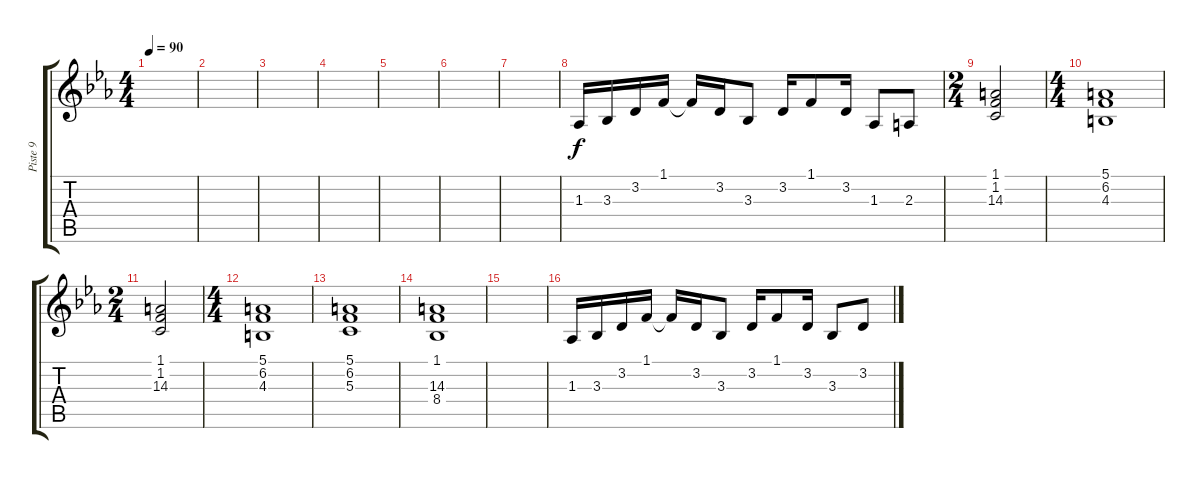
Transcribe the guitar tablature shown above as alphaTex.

\track ("Piste 9" "Piste 9") {instrument brasssection}
\staff {score tabs}
\tuning (E4 B3 G3 D3 A2 E2) {hide}
\ts (4 4)
\tempo 90
\clef g2
\ks eb
|
|
|
|
|
|
|
1.3.16 3.3.16 3.2.16 1.1.16 1.1{t}.16 3.2.16 3.3.8 3.2.16 1.1.8 3.2.16 1.3.8 2.3.8 |
\ts (2 4)
(1.1 1.2 14.3).2 |
\ts (4 4)
(5.1 6.2 4.3).1 |
\ts (2 4)
(1.1 1.2 14.3).2 |
\ts (4 4)
(5.1 6.2 4.3).1 |
(5.1 6.2 5.3).1 |
(1.1 14.3 8.4).1 |
|
1.3.16 3.3.16 3.2.16 1.1.16 1.1{t}.16 3.2.16 3.3.8 3.2.16 1.1.8 3.2.16 3.3.8 3.2.8
